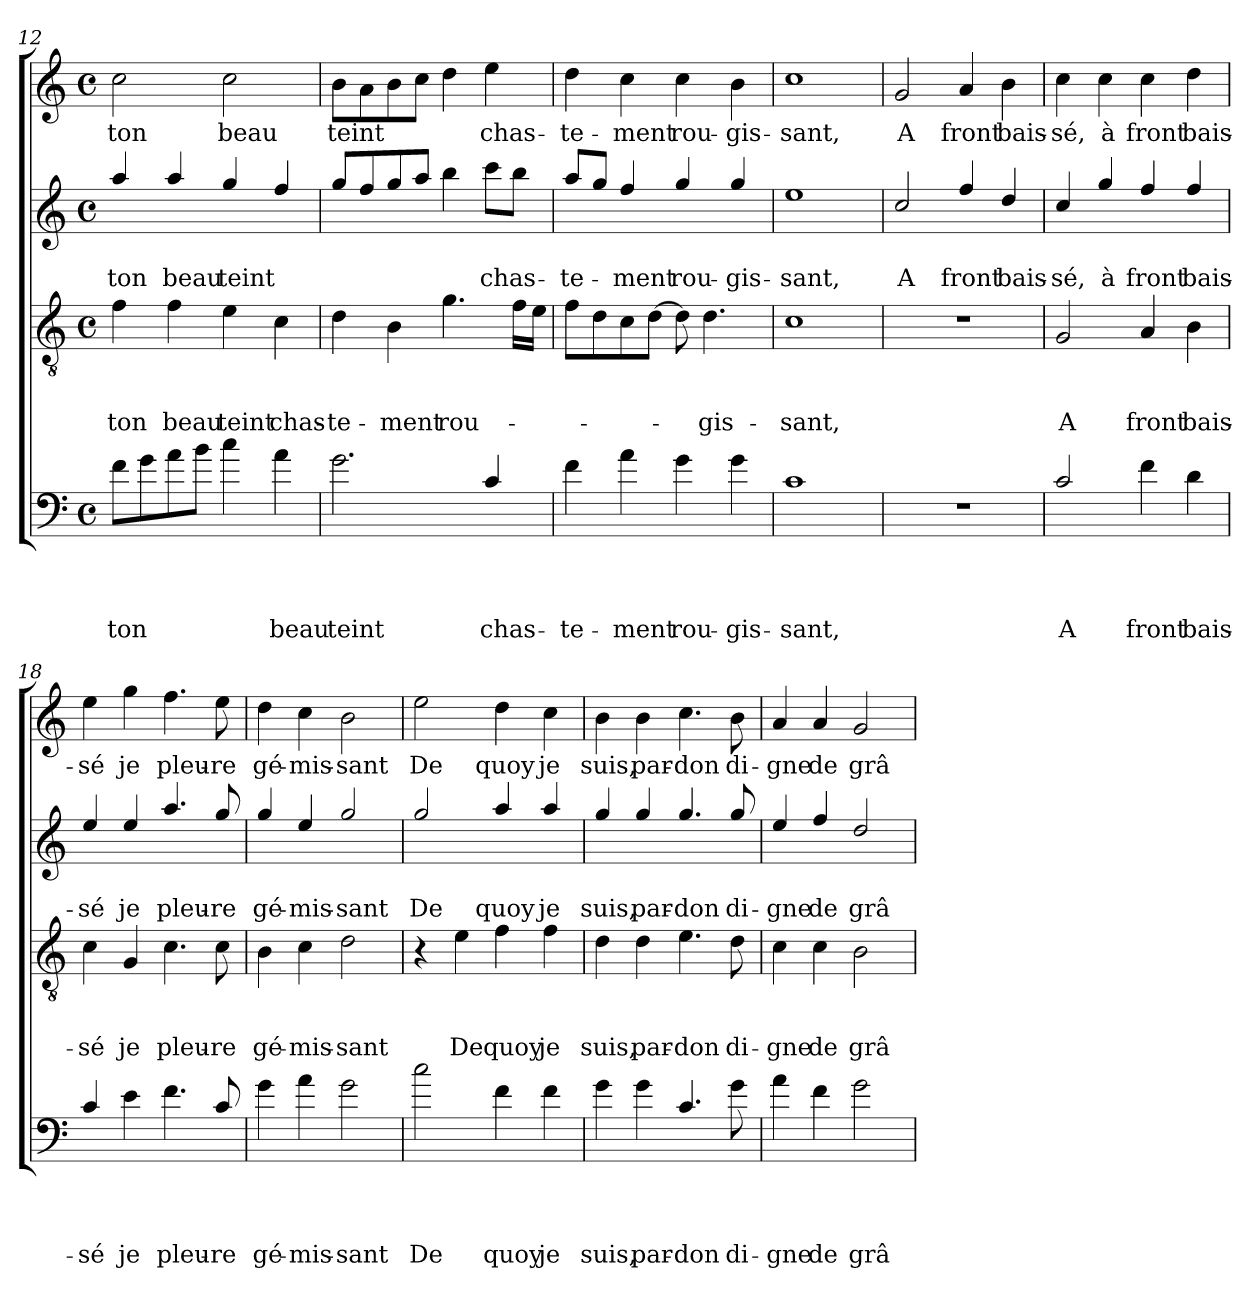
**kern	**text	**text	**text	**text	**kern	**text	**text	**text	**kern	**text	**text	**kern	**text
*part4	*part4	*part4	*part4	*part4	*part3	*part3	*part3	*part3	*part2	*part2	*part2	*part1	*part1
*staff4	*staff4	*staff4	*staff4	*staff4	*staff3	*staff3	*staff3	*staff3	*staff2	*staff2	*staff2	*staff1	*staff1
*clefF4	*	*	*	*	*clefGv2	*	*	*	*clefG2	*	*	*clefG2	*
*ITrd7c12	*	*	*	*	*	*	*	*	*ITrd8c14	*	*	*	*
*k[]	*	*	*	*	*k[]	*	*	*	*k[]	*	*	*k[]	*
*C:	*	*	*	*	*C:	*	*	*	*C:	*	*	*C:	*
*M4/4	*	*	*	*	*M4/4	*	*	*	*M4/4	*	*	*M4/4	*
*met(c)	*	*	*	*	*met(c)	*	*	*	*met(c)	*	*	*met(c)	*
=12	=12	=12	=12	=12	=12	=12	=12	=12	=12	=12	=12	=12	=12
8F\L	.	.	.	ton	4f\	.	.	ton	4a/	.	ton	2cc\	ton
8G\	.	.	.	.	.	.	.	.	.	.	.	.	.
8A\	.	.	.	.	4f\	.	.	beau	4a/	.	beau	.	.
8B\J	.	.	.	.	.	.	.	.	.	.	.	.	.
4c\	.	.	.	.	4e\	.	.	teint	4g/	.	teint	2cc\	beau
4A\	.	.	.	beau	4c\	.	.	chas-	4f/	.	.	.	.
=13	=13	=13	=13	=13	=13	=13	=13	=13	=13	=13	=13	=13	=13
2.G\	.	.	.	teint	4d\	.	.	-te-	8g/L	.	.	8b\L	teint
.	.	.	.	.	.	.	.	.	8f/	.	.	8a\	.
.	.	.	.	.	4B\	.	.	-ment	8g/	.	.	8b\	.
.	.	.	.	.	.	.	.	.	8a/J	.	.	8cc\J	.
.	.	.	.	.	4.g\	.	.	rou-	4b\	.	.	4dd\	.
4C/	.	.	.	chas-	.	.	.	.	8cc\L	.	chas-	4ee\	chas-
.	.	.	.	.	16f\LL	.	.	.	8b\J	.	.	.	.
.	.	.	.	.	16e\JJ	.	.	.	.	.	.	.	.
=14	=14	=14	=14	=14	=14	=14	=14	=14	=14	=14	=14	=14	=14
4F\	.	.	.	-te-	8f\L	.	.	.	8a/L	.	-te-	4dd\	-te-
.	.	.	.	.	8d\	.	.	.	8g/J	.	.	.	.
4A\	.	.	.	-ment	8c\	.	.	.	4f/	.	-ment	4cc\	-ment
.	.	.	.	.	[8d\J	.	.	.	.	.	.	.	.
4G\	.	.	.	rou-	8d\]	.	.	.	4g/	.	rou-	4cc\	rou-
.	.	.	.	.	4.d\	.	.	-gis-	.	.	.	.	.
4G\	.	.	.	-gis-	.	.	.	.	4g/	.	-gis-	4b\	-gis-
=15	=15	=15	=15	=15	=15	=15	=15	=15	=15	=15	=15	=15	=15
1C	.	.	.	-sant,	1c	.	.	-sant,	1e	.	-sant,	1cc	-sant,
!!LO:PB:g=z
=16	=16	=16	=16	=16	=16	=16	=16	=16	=16	=16	=16	=16	=16
1r	.	.	.	.	1r	.	.	.	2c/	.	A	2g/	A
.	.	.	.	.	.	.	.	.	4f/	.	front	4a/	front
.	.	.	.	.	.	.	.	.	4d/	.	bais-	4b\	bais-
=17	=17	=17	=17	=17	=17	=17	=17	=17	=17	=17	=17	=17	=17
2C/	.	.	.	A	2G/	.	.	A	4c/	.	-sé,	4cc\	-sé,
.	.	.	.	.	.	.	.	.	4g/	.	à	4cc\	à
4F\	.	.	.	front	4A/	.	.	front	4f/	.	front	4cc\	front
4D\	.	.	.	bais-	4B\	.	.	bais-	4f/	.	bais-	4dd\	bais-
=18	=18	=18	=18	=18	=18	=18	=18	=18	=18	=18	=18	=18	=18
4C/	.	.	.	-sé	4c\	.	.	-sé	4e/	.	-sé	4ee\	-sé
4E\	.	.	.	je	4G/	.	.	je	4e/	.	je	4gg\	je
4.F\	.	.	.	pleu-	4.c\	.	.	pleu-	4.a/	.	pleu-	4.ff\	pleu-
8C/	.	.	.	-re	8c\	.	.	-re	8g/	.	-re	8ee\	-re
=19	=19	=19	=19	=19	=19	=19	=19	=19	=19	=19	=19	=19	=19
4G\	.	.	.	gé-	4B\	.	.	gé-	4g/	.	gé-	4dd\	gé-
4A\	.	.	.	-mis-	4c\	.	.	-mis-	4e/	.	-mis-	4cc\	-mis-
2G\	.	.	.	-sant	2d\	.	.	-sant	2g/	.	-sant	2b\	-sant
=20	=20	=20	=20	=20	=20	=20	=20	=20	=20	=20	=20	=20	=20
2c\	.	.	.	De	4r	.	.	.	2g/	.	De	2ee\	De
.	.	.	.	.	4e\	.	.	De	.	.	.	.	.
4F\	.	.	.	quoy	4f\	.	.	quoy	4a/	.	quoy	4dd\	quoy
4F\	.	.	.	je	4f\	.	.	je	4a/	.	je	4cc\	je
!!LO:LB:g=z
=21	=21	=21	=21	=21	=21	=21	=21	=21	=21	=21	=21	=21	=21
4G\	.	.	.	suis,	4d\	.	.	suis,	4g/	.	suis,	4b\	suis,
4G\	.	.	.	par-	4d\	.	.	par-	4g/	.	par-	4b\	par-
4.C/	.	.	.	-don	4.e\	.	.	-don	4.g/	.	-don	4.cc\	-don
8G\	.	.	.	di-	8d\	.	.	di-	8g/	.	di-	8b\	di-
=22	=22	=22	=22	=22	=22	=22	=22	=22	=22	=22	=22	=22	=22
4A\	.	.	.	-gne	4c\	.	.	-gne	4e/	.	-gne	4a/	-gne
4F\	.	.	.	de	4c\	.	.	de	4f/	.	de	4a/	de
2G\	.	.	.	grâ-	2B\	.	.	grâ-	2d/	.	grâ-	2g/	grâ-
=	=	=	=	=	=	=	=	=	=	=	=	=	=
*-	*-	*-	*-	*-	*-	*-	*-	*-	*-	*-	*-	*-	*-
